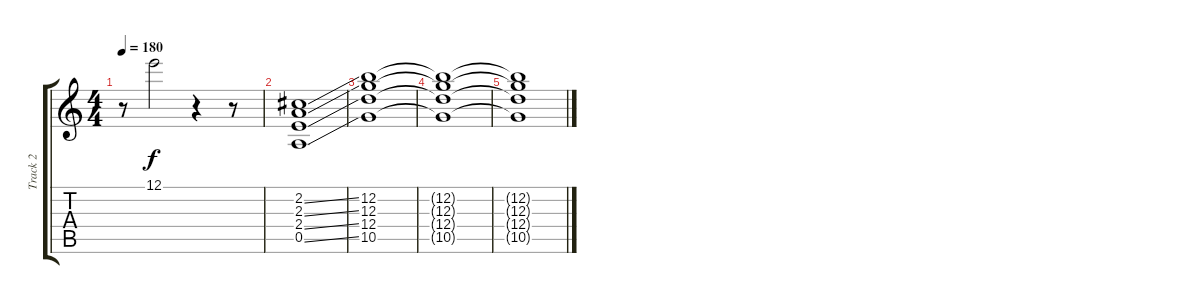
\track ("Track 2" "Track 2") {instrument distortionguitar}
\staff {score tabs}
\tuning (E4 B3 G3 D3 A2 E2) {hide}
\ts (4 4)
\tempo 180
\clef g2
\ks c
r.8{dy f} 12.1.2 r.4 r.8 |
(2.2{ss} 2.3{ss} 2.4{ss} 0.5{ss}).1 |
(12.2 12.3 12.4 10.5).1 |
(12.2{t} 12.3{t} 12.4{t} 10.5{t}).1 |
(12.2{t} 12.3{t} 12.4{t} 10.5{t}).1
